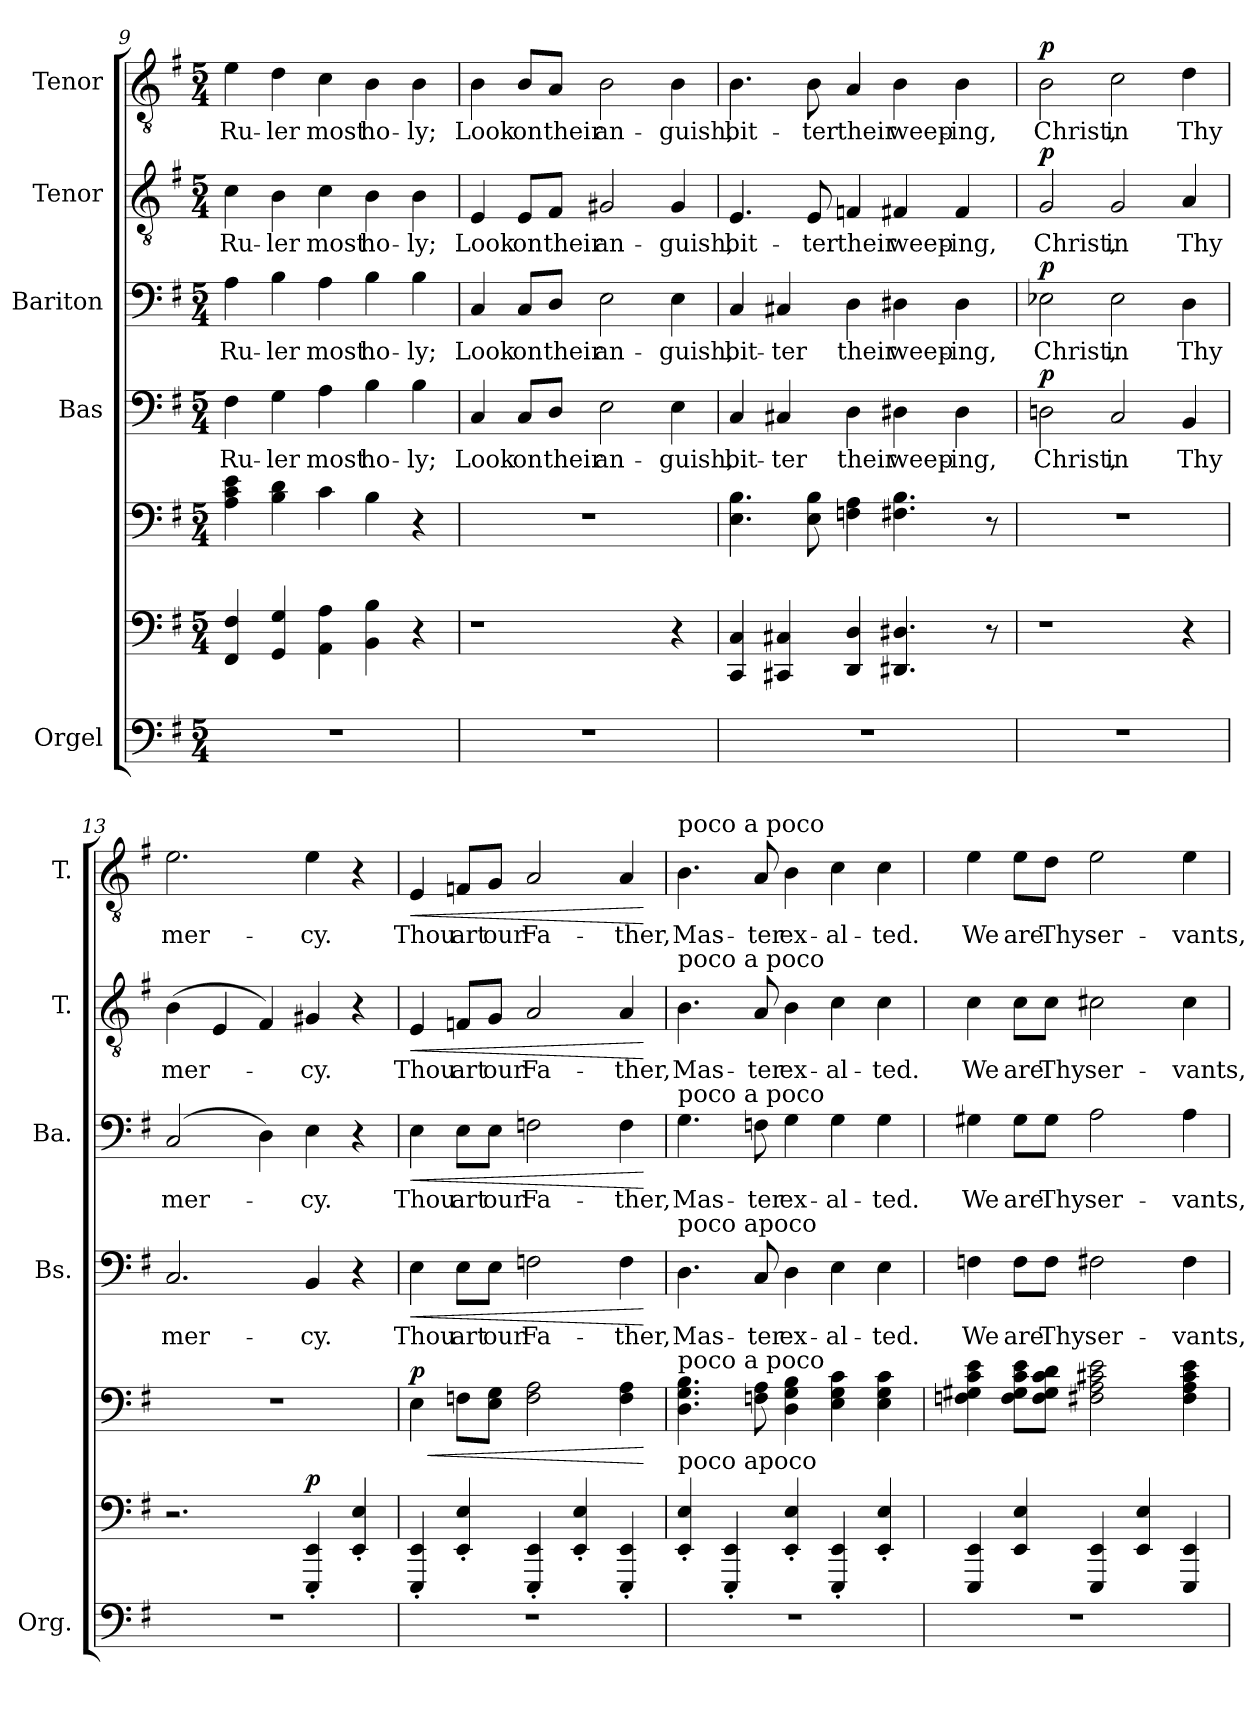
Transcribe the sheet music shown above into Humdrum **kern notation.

**kern	**kern	**kern	**dynam	**kern	**text	**dynam	**kern	**text	**dynam	**kern	**text	**dynam	**kern	**text	**dynam
*part5	*part5	*part5	*part5	*part4	*part4	*part4	*part3	*part3	*part3	*part2	*part2	*part2	*part1	*part1	*part1
*staff7	*staff6	*staff5	*staff5/6/7	*staff4	*staff4	*staff4	*staff3	*staff3	*staff3	*staff2	*staff2	*staff2	*staff1	*staff1	*staff1
*I"Orgel	*	*	*	*I"Bas	*	*	*I"Bariton	*	*	*I"Tenor	*	*	*I"Tenor	*	*
*I'Org.	*	*	*	*I'Bs.	*	*	*I'Ba.	*	*	*I'T.	*	*	*I'T.	*	*
!!LO:PB:g=z
*clefF4	*clefF4	*clefF4	*	*clefF4	*	*	*clefF4	*	*	*clefGv2	*	*	*clefGv2	*	*
*k[f#]	*k[f#]	*k[f#]	*	*k[f#]	*	*	*k[f#]	*	*	*k[f#]	*	*	*k[f#]	*	*
*M5/4	*M5/4	*M5/4	*	*M5/4	*	*	*M5/4	*	*	*M5/4	*	*	*M5/4	*	*
=9	=9	=9	=9	=9	=9	=9	=9	=9	=9	=9	=9	=9	=9	=9	=9
4%5r	4FF#/ 4F#/	4A\ 4c\ 4e\	.	4F#\	Ru-	.	4A\	Ru-	.	4c\	Ru-	.	4e\	Ru-	.
.	4GG/ 4G/	4B\ 4d\	.	4G\	-ler	.	4B\	-ler	.	4B\	-ler	.	4d\	-ler	.
.	4AA\ 4A\	4c\	.	4A\	most	.	4A\	most	.	4c\	most	.	4c\	most	.
.	4BB\ 4B\	4B\	.	4B\	ho-	.	4B\	ho-	.	4B\	ho-	.	4B\	ho-	.
.	4r	4r	.	4B\	-ly;	.	4B\	-ly;	.	4B\	-ly;	.	4B\	-ly;	.
=10	=10	=10	=10	=10	=10	=10	=10	=10	=10	=10	=10	=10	=10	=10	=10
4%5r	1r	4%5r	.	4C/	Look	.	4C/	Look	.	4E/	Look	.	4B\	Look	.
.	.	.	.	8C/L	on	.	8C/L	on	.	8E/L	on	.	8B/L	on	.
.	.	.	.	8D/J	their	.	8D/J	their	.	8F#/J	their	.	8A/J	their	.
.	.	.	.	2E\	an-	.	2E\	an-	.	2G#X/	an-	.	2B\	an-	.
.	4r	.	.	4E\	-guish,	.	4E\	-guish,	.	4G#/	-guish,	.	4B\	-guish,	.
=11	=11	=11	=11	=11	=11	=11	=11	=11	=11	=11	=11	=11	=11	=11	=11
4%5r	4CC/ 4C/	4.E\ 4.B\	.	4C/	bit-	.	4C/	bit-	.	4.E/	bit-	.	4.B\	bit-	.
.	4CC#X/ 4C#X/	.	.	4C#X/	-ter	.	4C#X/	-ter	.	.	.	.	.	.	.
.	.	8E\ 8B\	.	.	.	.	.	.	.	8E/	-ter	.	8B\	-ter	.
.	4DD/ 4D/	4Fn\ 4A\	.	4D\	their	.	4D\	their	.	4Fn/	their	.	4A/	their	.
.	4.DD#X/ 4.D#X/	4.F#X\ 4.B\	.	4D#X\	weep-	.	4D#X\	weep-	.	4F#X/	weep-	.	4B\	weep-	.
.	.	.	.	4D#\	-ing,	.	4D#\	-ing,	.	4F#/	-ing,	.	4B\	-ing,	.
.	8r	8r	.	.	.	.	.	.	.	.	.	.	.	.	.
=12	=12	=12	=12	=12	=12	=12	=12	=12	=12	=12	=12	=12	=12	=12	=12
!	!	!	!	!	!	!LO:DY:a	!	!	!LO:DY:a	!	!	!LO:DY:a	!	!	!LO:DY:a
4%5r	1r	4%5r	.	2Dn\	Christ,	p	2E-X\	Christ,	p	2G/	Christ,	p	2B\	Christ,	p
.	.	.	.	2C/	in	.	2E-\	in	.	2G/	in	.	2c\	in	.
.	4r	.	.	4BB/	Thy	.	4D\	Thy	.	4A/	Thy	.	4d\	Thy	.
!!LO:PB:g=z
=13	=13	=13	=13	=13	=13	=13	=13	=13	=13	=13	=13	=13	=13	=13	=13
4%5r	2.r	4%5r	.	2.C/	mer-	.	(2C/	mer-	.	(4B\	mer-	.	2.e\	mer-	.
.	.	.	.	.	.	.	.	.	.	4E/	.	.	.	.	.
.	.	.	.	.	.	.	4D\)	.	.	4F#/)	.	.	.	.	.
!	!	!	!LO:DY:a=2	!	!	!	!	!	!	!	!	!	!	!	!
.	4EEE/' 4EE/'	.	p	4BB/	-cy.	.	4E\	-cy.	.	4G#X/	-cy.	.	4e\	-cy.	.
.	4EE/' 4E/'	.	.	4r	.	.	4r	.	.	4r	.	.	4r	.	.
=14	=14	=14	=14	=14	=14	=14	=14	=14	=14	=14	=14	=14	=14	=14	=14
!	!	!	!LO:HP:b	!	!	!LO:HP:b	!	!	!LO:HP:b	!	!	!LO:HP:b	!	!	!LO:HP:b
!	!	!	!LO:DY:n=1:a	!	!	!	!	!	!	!	!	!	!	!	!
4%5r	4EEE/' 4EE/'	4E\	< p	4E\	Thou	<	4E\	Thou	<	4E/	Thou	<	4E/	Thou	<
.	4EE/' 4E/'	8Fn\L	.	8E\L	art	.	8E\L	art	.	8Fn/L	art	.	8Fn/L	art	.
.	.	8E\ 8G\J	.	8E\J	our	.	8E\J	our	.	8G/J	our	.	8G/J	our	.
.	4EEE/' 4EE/'	2F\ 2A\	.	2Fn\	Fa-	.	2Fn\	Fa-	.	2A/	Fa-	.	2A/	Fa-	.
.	4EE/' 4E/'	.	.	.	.	.	.	.	.	.	.	.	.	.	.
.	4EEE/' 4EE/'	4F\ 4A\	.	4F\	-ther,	.	4F\	-ther,	.	4A/	-ther,	.	4A/	-ther,	.
.	.	.	[	.	.	[	.	.	[	.	.	[	.	.	[
=15	=15	=15	=15	=15	=15	=15	=15	=15	=15	=15	=15	=15	=15	=15	=15
!	!	!	!	!	!	!	!	!	!	!	!	!	!LO:TX:a:t=poco a poco	!	!
!	!	!	!	!	!	!	!	!	!	!LO:TX:a:t=poco a poco	!	!	!	!	!
!	!	!	!	!	!	!	!LO:TX:a:t=poco a poco	!	!	!	!	!	!	!	!
!	!	!	!	!LO:TX:a:t=poco apoco	!	!	!	!	!	!	!	!	!	!	!
!	!	!LO:TX:a:t=poco a poco	!	!	!	!	!	!	!	!	!	!	!	!	!
!	!LO:TX:a:t=poco apoco	!	!	!	!	!	!	!	!	!	!	!	!	!	!
4%5r	4EE/' 4E/'	4.D\ 4.G\ 4.B\	.	4.D\	Mas-	.	4.G\	Mas-	.	4.B\	Mas-	.	4.B\	Mas-	.
.	4EEE/' 4EE/'	.	.	.	.	.	.	.	.	.	.	.	.	.	.
.	.	8Fn\ 8A\	.	8C/	-ter	.	8Fn\	-ter	.	8A/	-ter	.	8A/	-ter	.
.	4EE/' 4E/'	4D\ 4G\ 4B\	.	4D\	ex-	.	4G\	ex-	.	4B\	ex-	.	4B\	ex-	.
.	4EEE/' 4EE/'	4E\ 4G\ 4c\	.	4E\	-al-	.	4G\	-al-	.	4c\	-al-	.	4c\	-al-	.
.	4EE/' 4E/'	4E\ 4G\ 4c\	.	4E\	-ted.	.	4G\	-ted.	.	4c\	-ted.	.	4c\	-ted.	.
!!LO:PB:g=z
=16	=16	=16	=16	=16	=16	=16	=16	=16	=16	=16	=16	=16	=16	=16	=16
4%5r	4EEE/ 4EE/	4Fn\ 4G#X\ 4c\ 4e\	.	4Fn\	We	.	4G#X\	We	.	4c\	We	.	4e\	We	.
.	4EE/ 4E/	8F\ 8G#\ 8c\ 8e\L	.	8F\L	are	.	8G#\L	are	.	8c\L	are	.	8e\L	are	.
.	.	8F\ 8G#\ 8c\ 8d\J	.	8F\J	Thy	.	8G#\J	Thy	.	8c\J	Thy	.	8d\J	Thy	.
.	4EEE/ 4EE/	2F#X\ 2A\ 2c#X\ 2e\	.	2F#X\	ser-	.	2A\	ser-	.	2c#X\	ser-	.	2e\	ser-	.
.	4EE/ 4E/	.	.	.	.	.	.	.	.	.	.	.	.	.	.
.	4EEE/ 4EE/	4F#\ 4A\ 4c#\ 4e\	.	4F#\	-vants,	.	4A\	-vants,	.	4c#\	-vants,	.	4e\	-vants,	.
=	=	=	=	=	=	=	=	=	=	=	=	=	=	=	=
*-	*-	*-	*-	*-	*-	*-	*-	*-	*-	*-	*-	*-	*-	*-	*-
